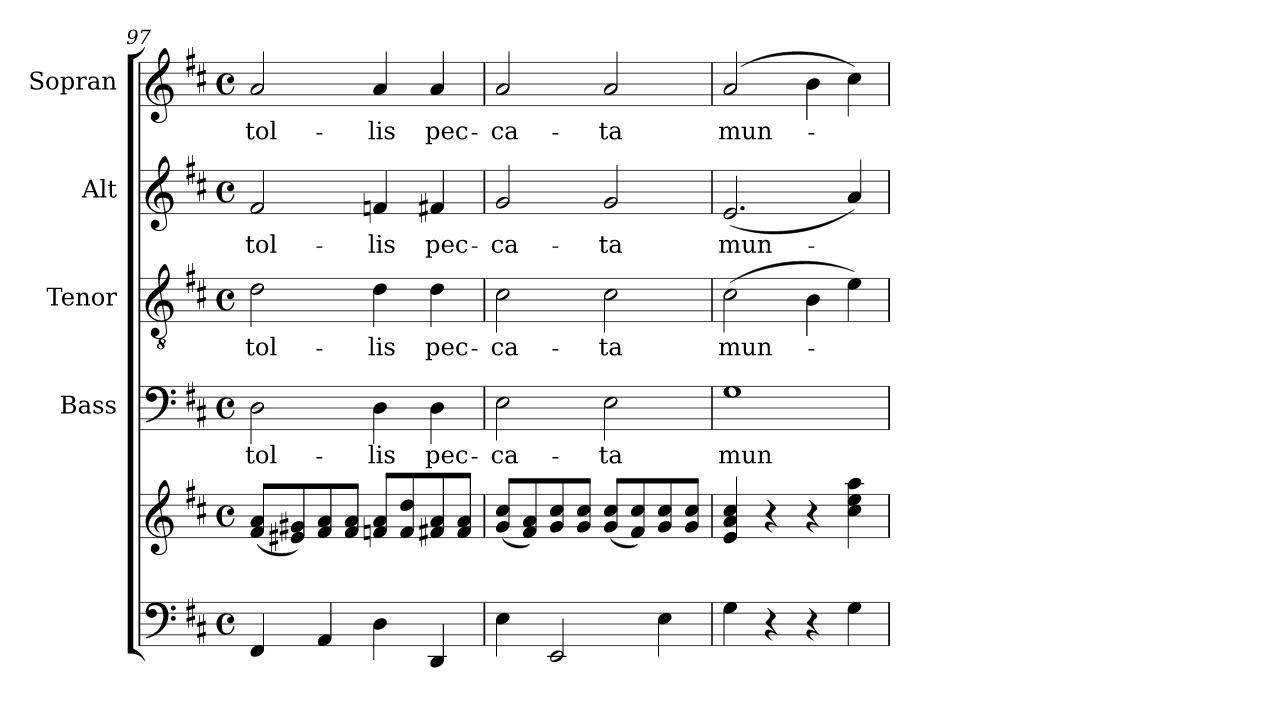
**kern	**kern	**kern	**text	**kern	**text	**kern	**text	**kern	**text
*part5	*part5	*part4	*part4	*part3	*part3	*part2	*part2	*part1	*part1
*staff6	*staff5	*staff4	*staff4	*staff3	*staff3	*staff2	*staff2	*staff1	*staff1
*	*	*I"Bass	*	*I"Tenor	*	*I"Alt	*	*I"Sopran	*
*	*	*I'B.	*	*I'T.	*	*I'A.	*	*I'S.	*
!!LO:PB:g=z
*clefF4	*clefG2	*clefF4	*	*clefGv2	*	*clefG2	*	*clefG2	*
*k[f#c#]	*k[f#c#]	*k[f#c#]	*	*k[f#c#]	*	*k[f#c#]	*	*k[f#c#]	*
*D:	*D:	*D:	*	*D:	*	*D:	*	*D:	*
*M4/4	*M4/4	*M4/4	*	*M4/4	*	*M4/4	*	*M4/4	*
*met(c)	*met(c)	*met(c)	*	*met(c)	*	*met(c)	*	*met(c)	*
=97	=97	=97	=97	=97	=97	=97	=97	=97	=97
!	!	!	!LO:LY:b	!	!LO:LY:b	!	!LO:LY:b	!	!LO:LY:b
4FF#/	(<8f#/ 8a/L	2D\	tol-	2d\	tol-	2f#/	tol-	2a/	tol-
.	8e#X/ 8g#X/)	.	.	.	.	.	.	.	.
4AA/	8f#/ 8a/	.	.	.	.	.	.	.	.
.	8f#/ 8a/J	.	.	.	.	.	.	.	.
!	!	!	!LO:LY:b	!	!LO:LY:b	!	!LO:LY:b	!	!LO:LY:b
4D\	8fn/ 8a/L	4D\	-lis	4d\	-lis	4fn/	-lis	4a/	-lis
.	8f/ 8dd/	.	.	.	.	.	.	.	.
!	!	!	!LO:LY:b	!	!LO:LY:b	!	!LO:LY:b	!	!LO:LY:b
4DD/	8f#X/ 8a/	4D\	pec-	4d\	pec-	4f#X/	pec-	4a/	pec-
.	8f#/ 8a/J	.	.	.	.	.	.	.	.
=98	=98	=98	=98	=98	=98	=98	=98	=98	=98
!	!	!	!LO:LY:b	!	!LO:LY:b	!	!LO:LY:b	!	!LO:LY:b
4E\	(<8g/ 8cc#/L	2E\	-ca-	2c#\	-ca-	2g/	-ca-	2a/	-ca-
.	8f#/ 8a/)	.	.	.	.	.	.	.	.
2EE/	8g/ 8cc#/	.	.	.	.	.	.	.	.
.	8g/ 8cc#/J	.	.	.	.	.	.	.	.
!	!	!	!LO:LY:b	!	!LO:LY:b	!	!LO:LY:b	!	!LO:LY:b
.	(<8g/ 8cc#/L	2E\	-ta	2c#\	-ta	2g/	-ta	2a/	-ta
.	8f#/ 8cc#/)	.	.	.	.	.	.	.	.
4E\	8g/ 8cc#/	.	.	.	.	.	.	.	.
.	8g/ 8cc#/J	.	.	.	.	.	.	.	.
=99	=99	=99	=99	=99	=99	=99	=99	=99	=99
!	!	!	!LO:LY:b	!	!LO:LY:b	!	!LO:LY:b	!	!LO:LY:b
4G\	4e/ 4a/ 4cc#/	1G	mun-	(>2c#\	mun-	(<2.e/	mun-	(2a/	mun-
4r	4r	.	.	.	.	.	.	.	.
4r	4r	.	.	4B\	.	.	.	4b\	.
4G\	4cc#\ 4ee\ 4aa\	.	.	4e\)	.	4a/)	.	4cc#\)	.
=	=	=	=	=	=	=	=	=	=
*-	*-	*-	*-	*-	*-	*-	*-	*-	*-
